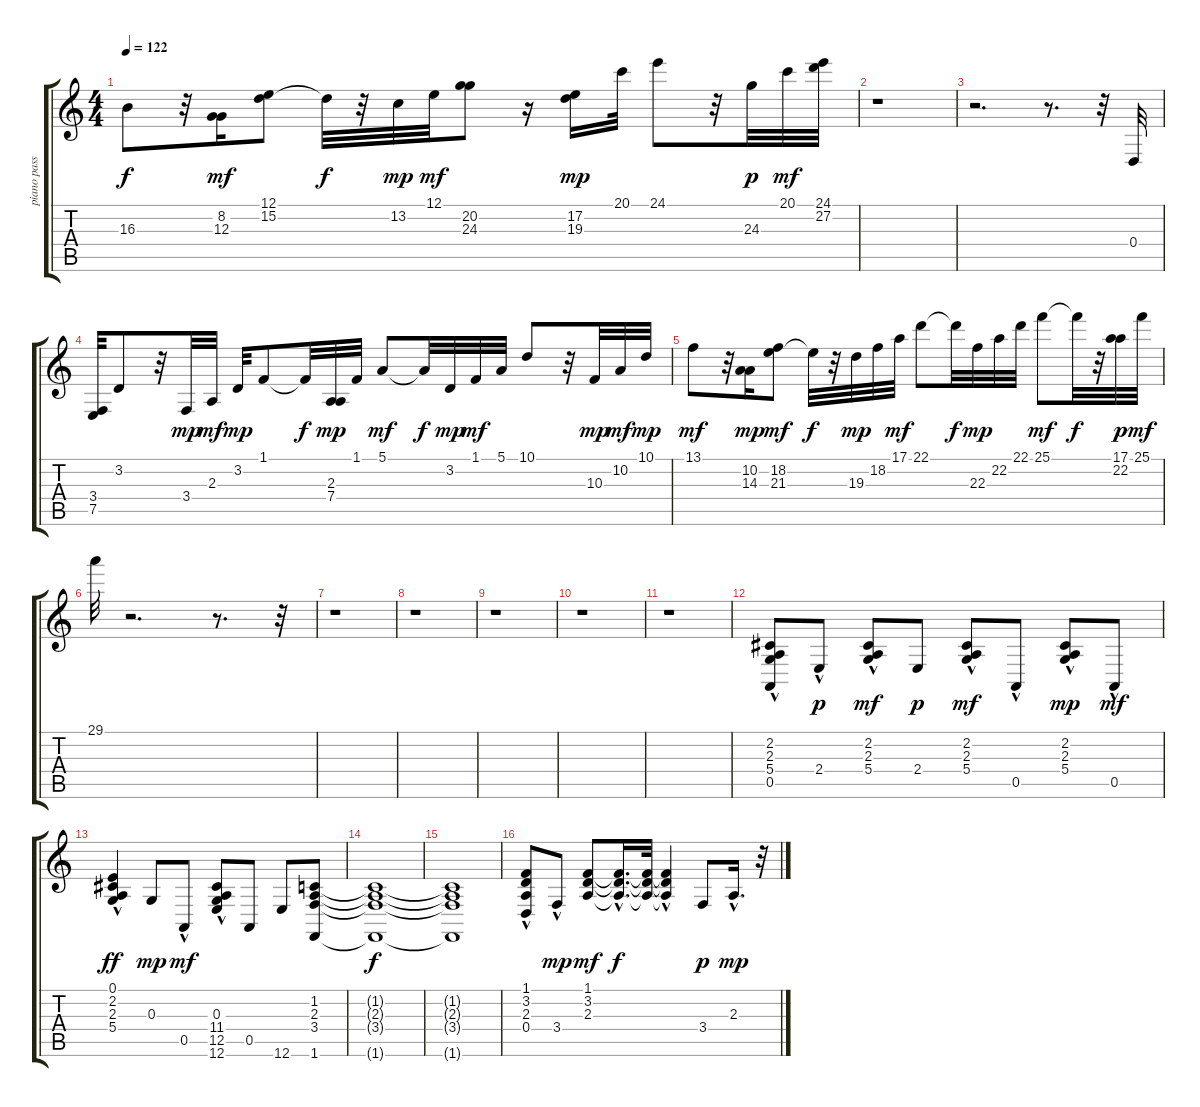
\track ("piano passage" "piano pass") {instrument brightacousticpiano}
\staff {score tabs}
\tuning (E4 B3 G3 D3 A2 E2) {hide}
\ts (4 4)
\tempo 122
\clef g2
\ks c
16.3{t}.8{dy f} r.32 (8.2 12.3).16{dy mf} (12.1 15.2).8 15.2{t}.32{dy f} r.32 13.2.32{dy mp} 12.1.32{dy mf} (20.2 24.3).8 r.16 (17.2 19.3).16{dy mp} 20.1.32 24.1.8 r.32 24.3.32{dy p} 20.1.32{dy mf} (24.1 27.2).32 |
r.1 |
r.2{d} r.8{d} r.32 0.4.32 |
(3.4 7.5).32 3.2.8 r.32 3.4.32{dy mp} 2.3.32{dy mf} 3.2.32{dy mp} 1.1.8 1.1{t}.32{dy f} (2.3 7.4).32{dy mp} 1.1.32 5.1.8{dy mf} 5.1{t}.32{dy f} 3.2.32{dy mp} 1.1.32{dy mf} 5.1.32 10.1.8 r.32 10.3.32{dy mp} 10.2.32{dy mf} 10.1.32{dy mp} |
13.1.8{dy mf} r.32 (10.2 14.3).16{dy mp} (18.2 21.3).8{dy mf} 21.3{t}.32{dy f} r.32 19.3.32{dy mp} 18.2.32 17.1.32{dy mf} 22.1.8 22.1{t}.32{dy f} 22.3.32{dy mp} 22.2.32 22.1.32 25.1.8{dy mf} 25.1{t}.32{dy f} r.32 (17.1 22.2).32{dy p} 25.1.32{dy mf} |
29.1.32 r.2{d} r.8{d} r.32 |
r.1 |
r.1 |
r.1 |
r.1 |
r.1 |
(2.2{hac} 2.3{hac} 5.4{hac} 0.5).8 2.4{hac}.8{dy p} (2.2{hac} 2.3{hac} 5.4{hac}).8{dy mf} 2.4.8{dy p} (2.2{hac} 2.3{hac} 5.4{hac}).8{dy mf} 0.5{hac}.8 (2.2 2.3{hac} 5.4).8{dy mp} 0.5{hac}.8{dy mf} |
(0.1 2.2 2.3 5.4{hac}).4{dy ff} 0.3.8{dy mp} 0.5{hac}.8{dy mf} (0.3 11.4 12.5 12.6{hac}).8 0.5.8 12.6.8 (1.2 2.3 3.4 1.6).8 |
(1.2{t} 2.3{t} 3.4{t} 1.6{t}).1{dy f} |
(1.2{t} 2.3{t} 3.4{t} 1.6{t}).1 |
(1.1{hac} 3.2{hac} 2.3{hac} 0.4).8 3.4{hac}.8{dy mp} (1.1 3.2 2.3).8{dy mf} (1.1{hac t} 3.2{hac t} 2.3{hac t}).16{d dy f} (1.1{t} 3.2{t} 2.3{t}).32 (1.1{hac t} 3.2{hac t} 2.3{t}).4 3.4.8{dy p} 2.3{hac}.16{d dy mp} r.32
